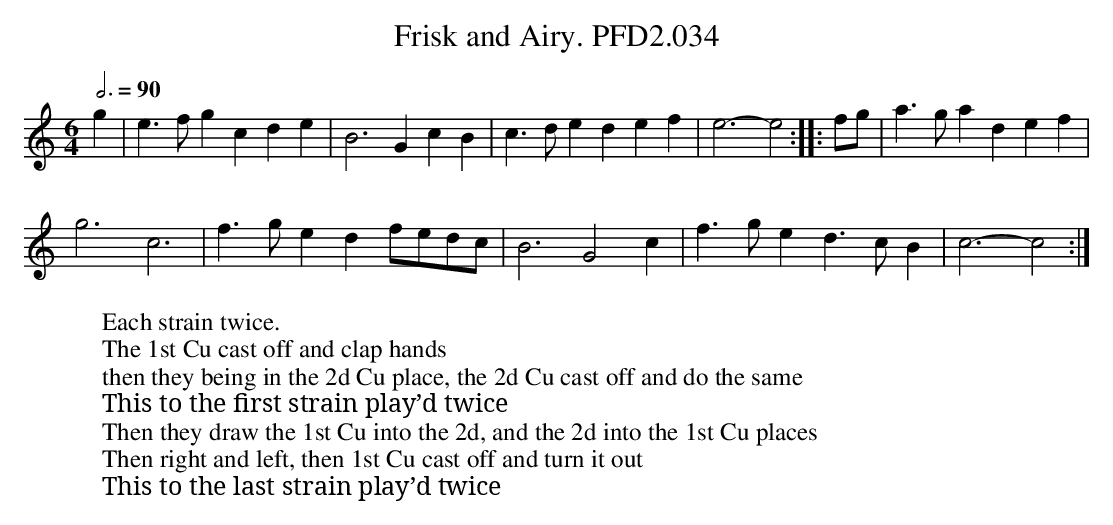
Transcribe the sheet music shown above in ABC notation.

X:1
T:Frisk and Airy. PFD2.034
M:6/4
L:1/4
W:Each strain twice.
W:The 1st Cu cast off and clap hands
W:then they being in the 2d Cu place, the 2d Cu cast off and do the same
W:This to the first strain play’d twice
W:Then they draw the 1st Cu into the 2d, and the 2d into the 1st Cu places
W:Then right and left, then 1st Cu cast off and turn it out
W:This to the last strain play’d twice
Q:3/4=90
K:C
g|e>fg cde|B3 GcB|c>de def|e3-e2:||:\
f/g/|a>ga def|
g3 c3|f>ge df/e/d/c/|B3 G2c|f>ge d>cB|c3-c2:|
